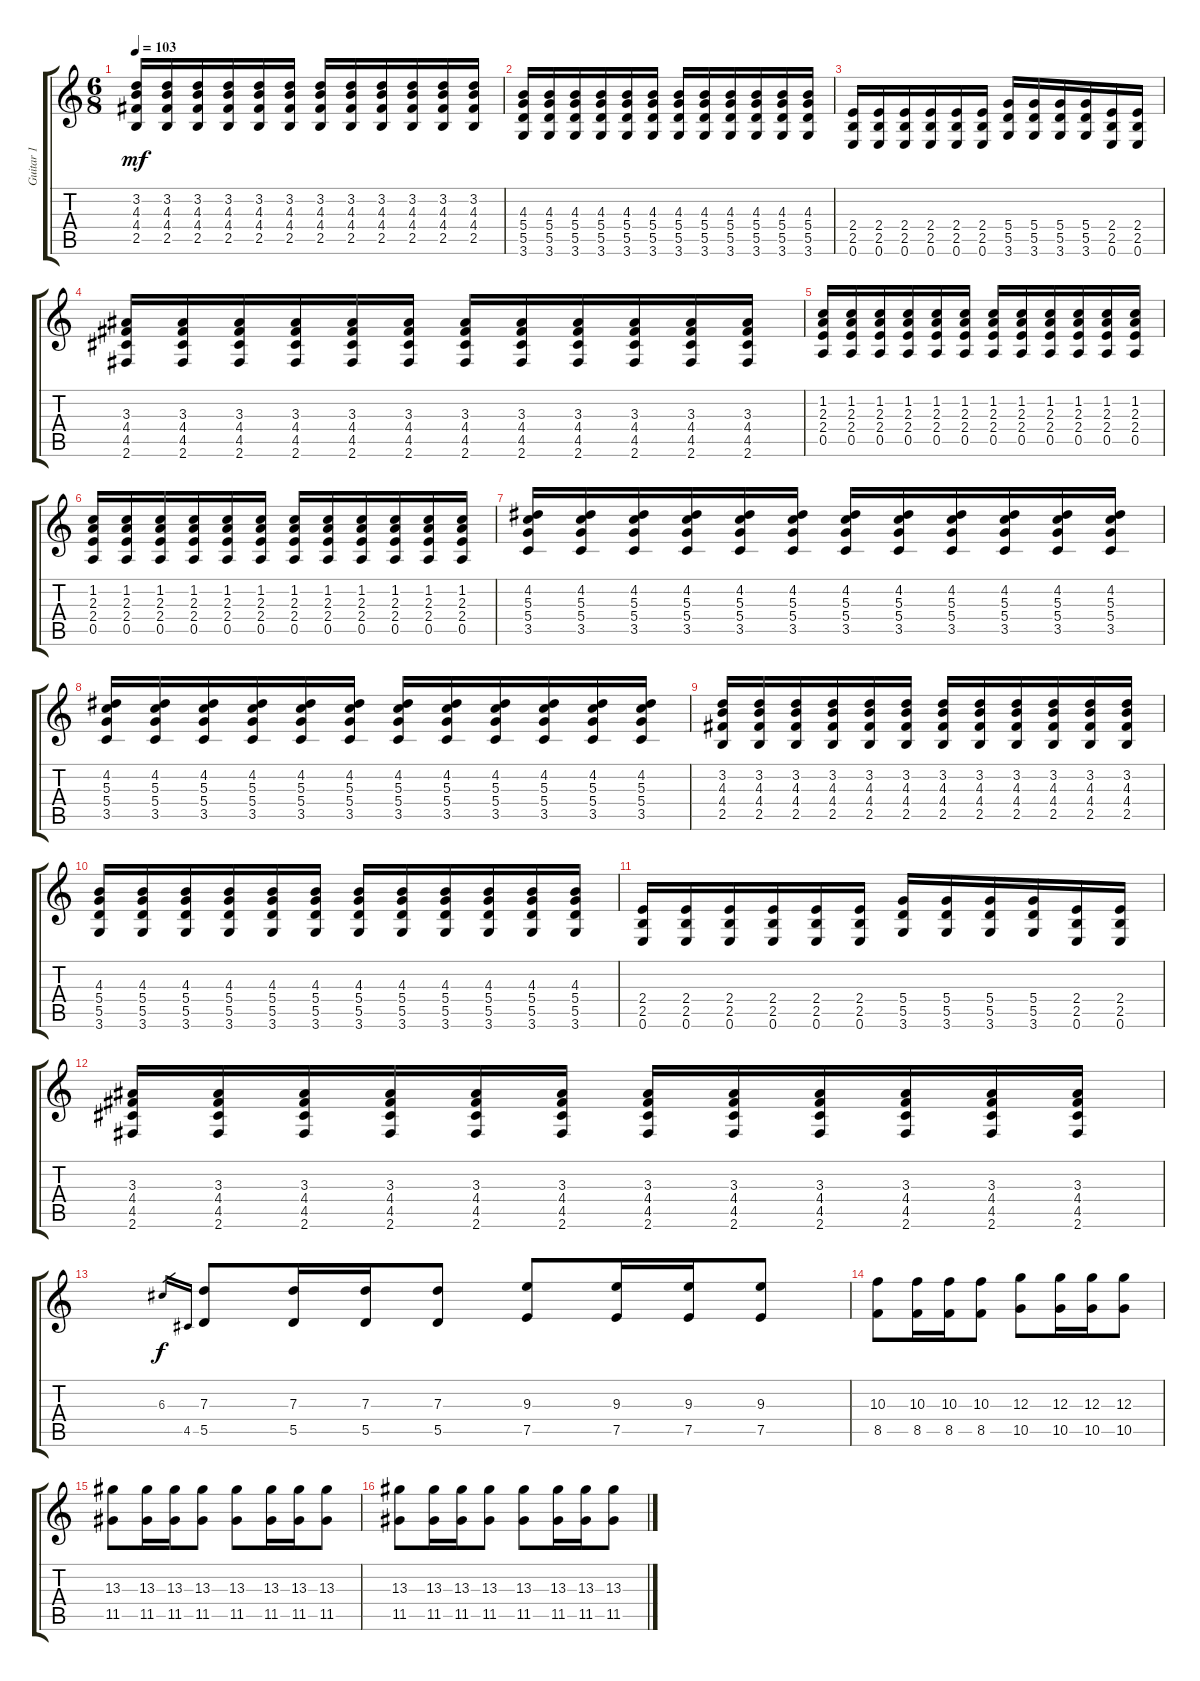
\track ("Guitar 1" "Guitar 1") {instrument distortionguitar}
\staff {score tabs}
\tuning (E4 B3 G3 D3 A2 E2) {hide}
\ts (6 8)
\tempo 103
\clef g2
\ks c
(3.2 4.3 4.4 2.5).16{dy mf} (3.2 4.3 4.4 2.5).16 (3.2 4.3 4.4 2.5).16 (3.2 4.3 4.4 2.5).16 (3.2 4.3 4.4 2.5).16 (3.2 4.3 4.4 2.5).16 (3.2 4.3 4.4 2.5).16 (3.2 4.3 4.4 2.5).16 (3.2 4.3 4.4 2.5).16 (3.2 4.3 4.4 2.5).16 (3.2 4.3 4.4 2.5).16 (3.2 4.3 4.4 2.5).16 |
(4.3 5.4 5.5 3.6).16 (4.3 5.4 5.5 3.6).16 (4.3 5.4 5.5 3.6).16 (4.3 5.4 5.5 3.6).16 (4.3 5.4 5.5 3.6).16 (4.3 5.4 5.5 3.6).16 (4.3 5.4 5.5 3.6).16 (4.3 5.4 5.5 3.6).16 (4.3 5.4 5.5 3.6).16 (4.3 5.4 5.5 3.6).16 (4.3 5.4 5.5 3.6).16 (4.3 5.4 5.5 3.6).16 |
(2.4 2.5 0.6).16 (2.4 2.5 0.6).16 (2.4 2.5 0.6).16 (2.4 2.5 0.6).16 (2.4 2.5 0.6).16 (2.4 2.5 0.6).16 (5.4 5.5 3.6).16 (5.4 5.5 3.6).16 (5.4 5.5 3.6).16 (5.4 5.5 3.6).16 (2.4 2.5 0.6).16 (2.4 2.5 0.6).16 |
(3.3 4.4 4.5 2.6).16 (3.3 4.4 4.5 2.6).16 (3.3 4.4 4.5 2.6).16 (3.3 4.4 4.5 2.6).16 (3.3 4.4 4.5 2.6).16 (3.3 4.4 4.5 2.6).16 (3.3 4.4 4.5 2.6).16 (3.3 4.4 4.5 2.6).16 (3.3 4.4 4.5 2.6).16 (3.3 4.4 4.5 2.6).16 (3.3 4.4 4.5 2.6).16 (3.3 4.4 4.5 2.6).16 |
(1.2 2.3 2.4 0.5).16 (1.2 2.3 2.4 0.5).16 (1.2 2.3 2.4 0.5).16 (1.2 2.3 2.4 0.5).16 (1.2 2.3 2.4 0.5).16 (1.2 2.3 2.4 0.5).16 (1.2 2.3 2.4 0.5).16 (1.2 2.3 2.4 0.5).16 (1.2 2.3 2.4 0.5).16 (1.2 2.3 2.4 0.5).16 (1.2 2.3 2.4 0.5).16 (1.2 2.3 2.4 0.5).16 |
(1.2 2.3 2.4 0.5).16 (1.2 2.3 2.4 0.5).16 (1.2 2.3 2.4 0.5).16 (1.2 2.3 2.4 0.5).16 (1.2 2.3 2.4 0.5).16 (1.2 2.3 2.4 0.5).16 (1.2 2.3 2.4 0.5).16 (1.2 2.3 2.4 0.5).16 (1.2 2.3 2.4 0.5).16 (1.2 2.3 2.4 0.5).16 (1.2 2.3 2.4 0.5).16 (1.2 2.3 2.4 0.5).16 |
(4.2 5.3 5.4 3.5).16 (4.2 5.3 5.4 3.5).16 (4.2 5.3 5.4 3.5).16 (4.2 5.3 5.4 3.5).16 (4.2 5.3 5.4 3.5).16 (4.2 5.3 5.4 3.5).16 (4.2 5.3 5.4 3.5).16 (4.2 5.3 5.4 3.5).16 (4.2 5.3 5.4 3.5).16 (4.2 5.3 5.4 3.5).16 (4.2 5.3 5.4 3.5).16 (4.2 5.3 5.4 3.5).16 |
(4.2 5.3 5.4 3.5).16 (4.2 5.3 5.4 3.5).16 (4.2 5.3 5.4 3.5).16 (4.2 5.3 5.4 3.5).16 (4.2 5.3 5.4 3.5).16 (4.2 5.3 5.4 3.5).16 (4.2 5.3 5.4 3.5).16 (4.2 5.3 5.4 3.5).16 (4.2 5.3 5.4 3.5).16 (4.2 5.3 5.4 3.5).16 (4.2 5.3 5.4 3.5).16 (4.2 5.3 5.4 3.5).16 |
(3.2 4.3 4.4 2.5).16 (3.2 4.3 4.4 2.5).16 (3.2 4.3 4.4 2.5).16 (3.2 4.3 4.4 2.5).16 (3.2 4.3 4.4 2.5).16 (3.2 4.3 4.4 2.5).16 (3.2 4.3 4.4 2.5).16 (3.2 4.3 4.4 2.5).16 (3.2 4.3 4.4 2.5).16 (3.2 4.3 4.4 2.5).16 (3.2 4.3 4.4 2.5).16 (3.2 4.3 4.4 2.5).16 |
(4.3 5.4 5.5 3.6).16 (4.3 5.4 5.5 3.6).16 (4.3 5.4 5.5 3.6).16 (4.3 5.4 5.5 3.6).16 (4.3 5.4 5.5 3.6).16 (4.3 5.4 5.5 3.6).16 (4.3 5.4 5.5 3.6).16 (4.3 5.4 5.5 3.6).16 (4.3 5.4 5.5 3.6).16 (4.3 5.4 5.5 3.6).16 (4.3 5.4 5.5 3.6).16 (4.3 5.4 5.5 3.6).16 |
(2.4 2.5 0.6).16 (2.4 2.5 0.6).16 (2.4 2.5 0.6).16 (2.4 2.5 0.6).16 (2.4 2.5 0.6).16 (2.4 2.5 0.6).16 (5.4 5.5 3.6).16 (5.4 5.5 3.6).16 (5.4 5.5 3.6).16 (5.4 5.5 3.6).16 (2.4 2.5 0.6).16 (2.4 2.5 0.6).16 |
(3.3 4.4 4.5 2.6).16 (3.3 4.4 4.5 2.6).16 (3.3 4.4 4.5 2.6).16 (3.3 4.4 4.5 2.6).16 (3.3 4.4 4.5 2.6).16 (3.3 4.4 4.5 2.6).16 (3.3 4.4 4.5 2.6).16 (3.3 4.4 4.5 2.6).16 (3.3 4.4 4.5 2.6).16 (3.3 4.4 4.5 2.6).16 (3.3 4.4 4.5 2.6).16 (3.3 4.4 4.5 2.6).16 |
6.3.16{gr dy f} 4.5.16{gr} (7.3 5.5).8 (7.3 5.5).16 (7.3 5.5).16 (7.3 5.5).8 (9.3 7.5).8 (9.3 7.5).16 (9.3 7.5).16 (9.3 7.5).8 |
(10.3 8.5).8 (10.3 8.5).16 (10.3 8.5).16 (10.3 8.5).8 (12.3 10.5).8 (12.3 10.5).16 (12.3 10.5).16 (12.3 10.5).8 |
(13.3 11.5).8 (13.3 11.5).16 (13.3 11.5).16 (13.3 11.5).8 (13.3 11.5).8 (13.3 11.5).16 (13.3 11.5).16 (13.3 11.5).8 |
(13.3 11.5).8 (13.3 11.5).16 (13.3 11.5).16 (13.3 11.5).8 (13.3 11.5).8 (13.3 11.5).16 (13.3 11.5).16 (13.3 11.5).8
